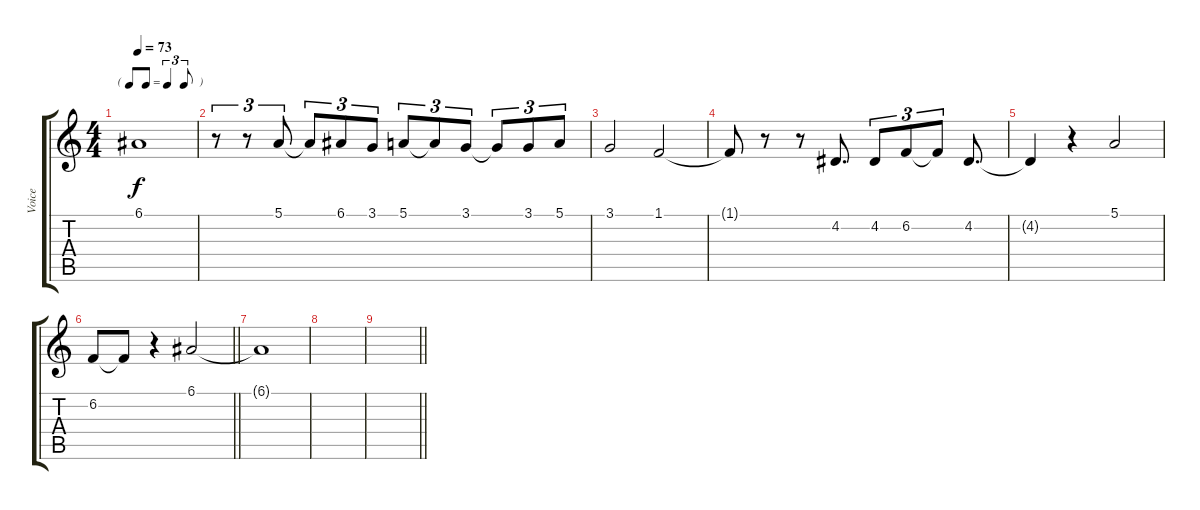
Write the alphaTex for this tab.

\track ("Voice" "Voice") {instrument accordion}
\staff {score tabs}
\tuning (E4 B3 G3 D3 A2 E2) {hide}
\ts (4 4)
\tf triplet8th
\section ("" "")
\tempo 73
\clef g2
\ks c
6.1.1{dy f} |
r.8{tu (3 2)} r.8{tu (3 2)} 5.1.8{tu (3 2)} 5.1{t}.8{tu (3 2)} 6.1.8{tu (3 2)} 3.1.8{tu (3 2)} 5.1.8{tu (3 2)} 5.1{t}.8{tu (3 2)} 3.1.8{tu (3 2)} 3.1{t}.8{tu (3 2)} 3.1.8{tu (3 2)} 5.1.8{tu (3 2)} |
3.1.2 1.1.2 |
1.1{t}.8 r.8 r.8 4.2.8{d} 4.2.8{tu (3 2)} 6.2.8{tu (3 2)} 6.2{t}.8{tu (3 2)} 4.2.8{d} |
4.2{t}.4 r.4 5.1.2 |
\barLineRight lightlight
6.2.8 6.2{t}.8 r.4 6.1.2 |
\section ("" "")
6.1{t}.1 |
|
\barLineRight lightlight
